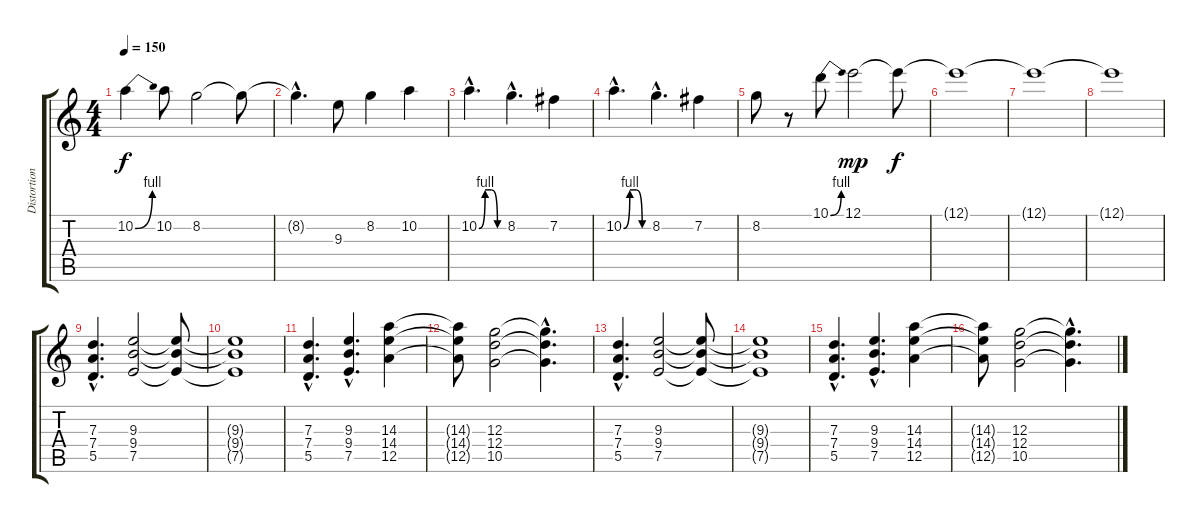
\track ("Distortion Guitar 1" "Distortion") {instrument distortionguitar}
\staff {score tabs}
\tuning (E4 B3 G3 D3 A2 E2) {hide}
\ts (4 4)
\tempo 150
\clef g2
\ks c
10.2{be (bend 0 0 60 4)}.4{dy f} 10.2.8 8.2.2 8.2{t}.8 |
8.2{hac t}.4{d} 9.3.8 8.2.4 10.2.4 |
10.2{be (custom 0 0 15 4 30 4 45 0 60 0) hac}.4{d} 8.2{hac}.4{d} 7.2.4 |
10.2{be (custom 0 0 15 4 30 4 45 0 60 0) hac}.4{d} 8.2{hac}.4{d} 7.2.4 |
8.2.8 r.8 10.1{be (bend 0 0 60 4)}.8 12.1.2{dy mp} 12.1{t}.8{dy f} |
12.1{t}.1 |
12.1{t}.1 |
12.1{t}.1 |
(7.3{hac} 7.4{hac} 5.5{hac}).4{d} (9.3 9.4 7.5).2 (9.3{t} 9.4{t} 7.5{t}).8 |
(9.3{t} 9.4{t} 7.5{t}).1 |
(7.3{hac} 7.4{hac} 5.5{hac}).4{d} (9.3{hac} 9.4{hac} 7.5{hac}).4{d} (14.3 14.4 12.5).4 |
(14.3{t} 14.4{t} 12.5{t}).8 (12.3 12.4 10.5).2 (12.3{hac t} 12.4{hac t} 10.5{hac t}).4{d} |
(7.3{hac} 7.4{hac} 5.5{hac}).4{d} (9.3 9.4 7.5).2 (9.3{t} 9.4{t} 7.5{t}).8 |
(9.3{t} 9.4{t} 7.5{t}).1 |
(7.3{hac} 7.4{hac} 5.5{hac}).4{d} (9.3{hac} 9.4{hac} 7.5{hac}).4{d} (14.3 14.4 12.5).4 |
(14.3{t} 14.4{t} 12.5{t}).8 (12.3 12.4 10.5).2 (12.3{hac t} 12.4{hac t} 10.5{hac t}).4{d}
